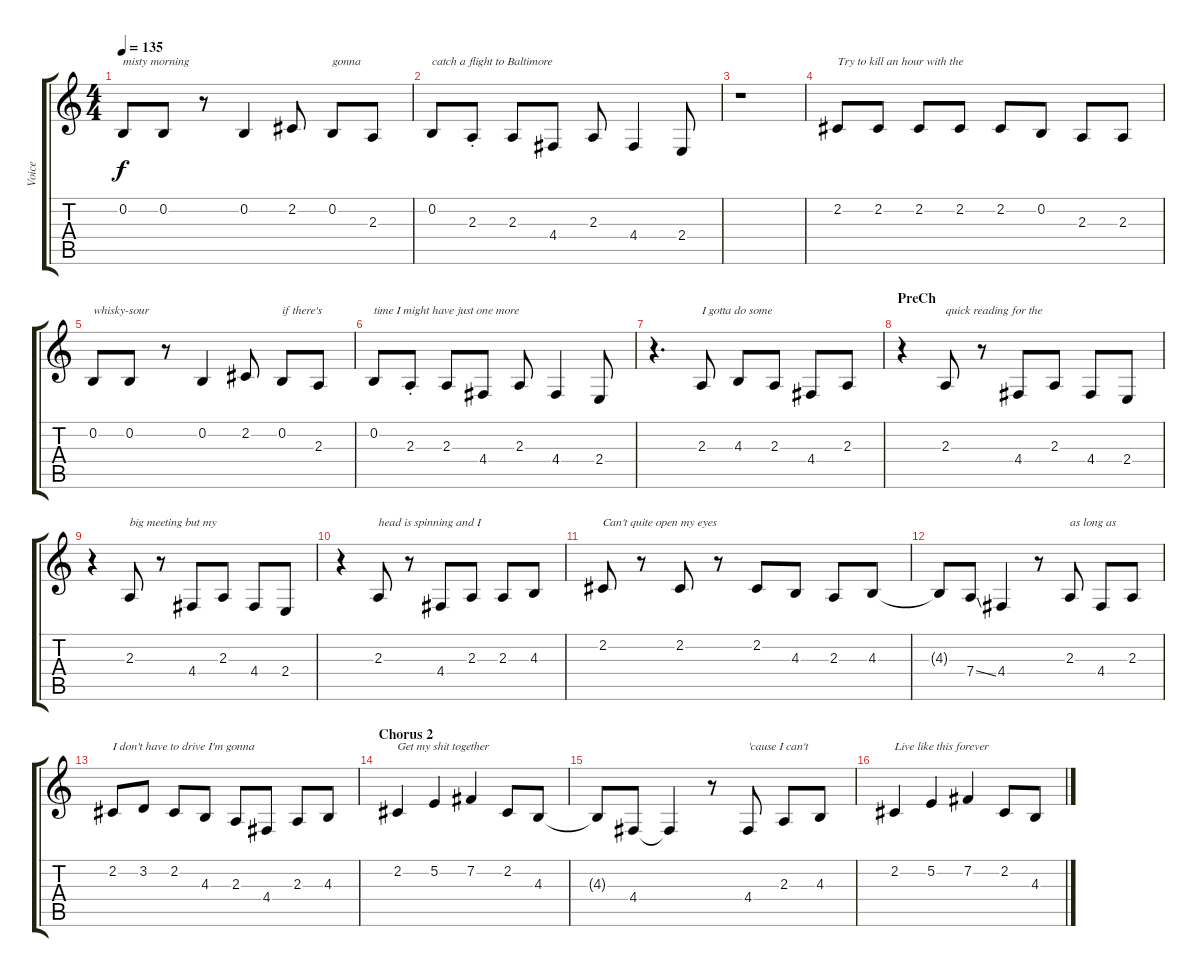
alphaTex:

\track ("Voice" "Voice") {instrument altosax}
\staff {score tabs}
\tuning (E4 B3 G3 D3 A2 E2) {hide}
\ts (4 4)
\tempo 135
\clef g2
\ks c
0.2.8{txt "misty morning" dy f} 0.2.8 r.8 0.2.4 2.2.8 0.2.8{txt "gonna"} 2.3.8 |
0.2.8{txt "catch a flight to Baltimore"} 2.3{st}.8 2.3.8 4.4.8 2.3.8 4.4.4 2.4.8 |
r.1 |
2.2.8{txt "Try to kill an hour with the"} 2.2.8 2.2.8 2.2.8 2.2.8 0.2.8 2.3.8 2.3.8 |
0.2.8{txt "whisky-sour"} 0.2.8 r.8 0.2.4 2.2.8 0.2.8{txt "if there's"} 2.3.8 |
0.2.8{txt "time I might have just one more"} 2.3{st}.8 2.3.8 4.4.8 2.3.8 4.4.4 2.4.8 |
r.4{d} 2.3.8{txt "I gotta do some"} 4.3.8 2.3.8 4.4.8 2.3.8 |
\section ("" "PreCh")
r.4 2.3.8{txt "quick reading for the"} r.8 4.4.8 2.3.8 4.4.8 2.4.8 |
r.4 2.3.8{txt "big meeting but my"} r.8 4.4.8 2.3.8 4.4.8 2.4.8 |
r.4 2.3.8{txt "head is spinning and I"} r.8 4.4.8 2.3.8 2.3.8 4.3.8 |
2.2.8{txt "Can't quite open my eyes"} r.8 2.2.8 r.8 2.2.8 4.3.8 2.3.8 4.3.8 |
4.3{t}.8 7.4{ss}.8 4.4.4 r.8 2.3.8{txt "as long as"} 4.4.8 2.3.8 |
2.2.8{txt "I don't have to drive I'm gonna"} 3.2.8 2.2.8 4.3.8 2.3.8 4.4.8 2.3.8 4.3.8 |
\section ("" "Chorus 2")
2.2.4{txt "Get my shit together"} 5.2.4 7.2.4 2.2.8 4.3.8 |
4.3{t}.8 4.4.8 4.4{t}.4 r.8 4.4.8{txt "'cause I can't"} 2.3.8 4.3.8 |
2.2.4{txt "Live like this forever"} 5.2.4 7.2.4 2.2.8 4.3.8
